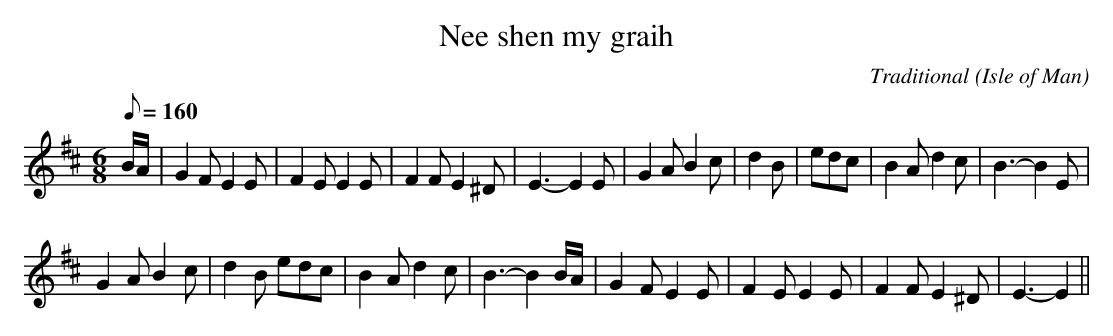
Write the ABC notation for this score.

X:1
T:Nee shen my graih
C:Traditional
O:Isle of Man
M:6/8
Q:160
K:D
B/A/|G2F E2E|F2E E2E|F2F E2^D|E3 -E2E|G2A B2c|d2B|edc|B2A d2c|B3-B2E|
G2A B2c|d2B edc|B2A d2c|B3-B2 B/A/|G2F E2E|F2E E2E|F2F E2^D|E3-E2||
